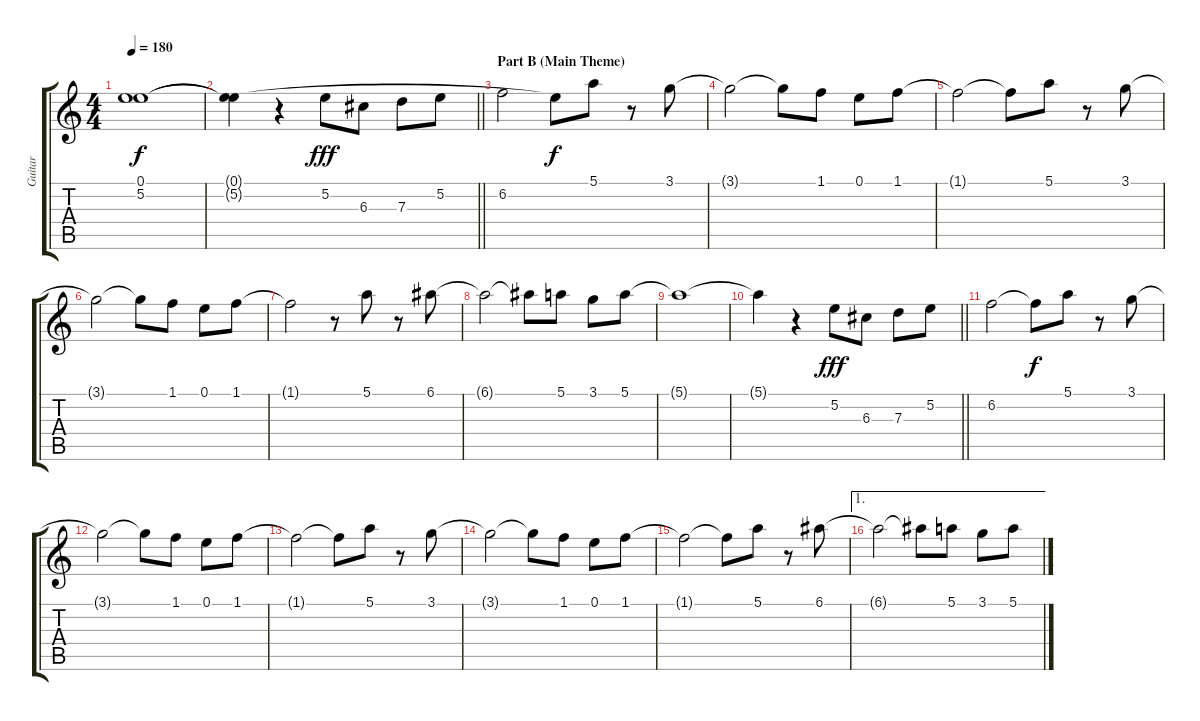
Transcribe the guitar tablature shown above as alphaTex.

\track ("Guitar" "Guitar") {instrument overdrivenguitar}
\staff {score tabs}
\tuning (E4 B3 G3 D3 A2 E2) {hide}
\ts (4 4)
\tempo 180
\clef g2
\ks c
(0.1 5.2{t}).1{dy f} |
\barLineRight lightlight
(0.1{t} 5.2{t}).4 r.4 5.2.8{dy fff} 6.3.8 7.3.8 5.2.8 |
\section ("" "Part B (Main Theme)")
6.2.2 0.1{t}.8{dy f} 5.1.8 r.8 3.1.8 |
3.1{t}.2 3.1{t}.8 1.1.8 0.1.8 1.1.8 |
1.1{t}.2 1.1{t}.8 5.1.8 r.8 3.1.8 |
3.1{t}.2 3.1{t}.8 1.1.8 0.1.8 1.1.8 |
1.1{t}.2 r.8 5.1.8 r.8 6.1.8 |
6.1{t}.2 6.1{t}.8 5.1.8 3.1.8 5.1.8 |
5.1{t}.1 |
\barLineRight lightlight
5.1{t}.4 r.4 5.2.8{dy fff} 6.3.8 7.3.8 5.2.8 |
6.2.2 6.2{t}.8{dy f} 5.1.8 r.8 3.1.8 |
3.1{t}.2 3.1{t}.8 1.1.8 0.1.8 1.1.8 |
1.1{t}.2 1.1{t}.8 5.1.8 r.8 3.1.8 |
3.1{t}.2 3.1{t}.8 1.1.8 0.1.8 1.1.8 |
1.1{t}.2 1.1{t}.8 5.1.8 r.8 6.1.8 |
\ae 1
6.1{t}.2 6.1{t}.8 5.1.8 3.1.8 5.1.8
